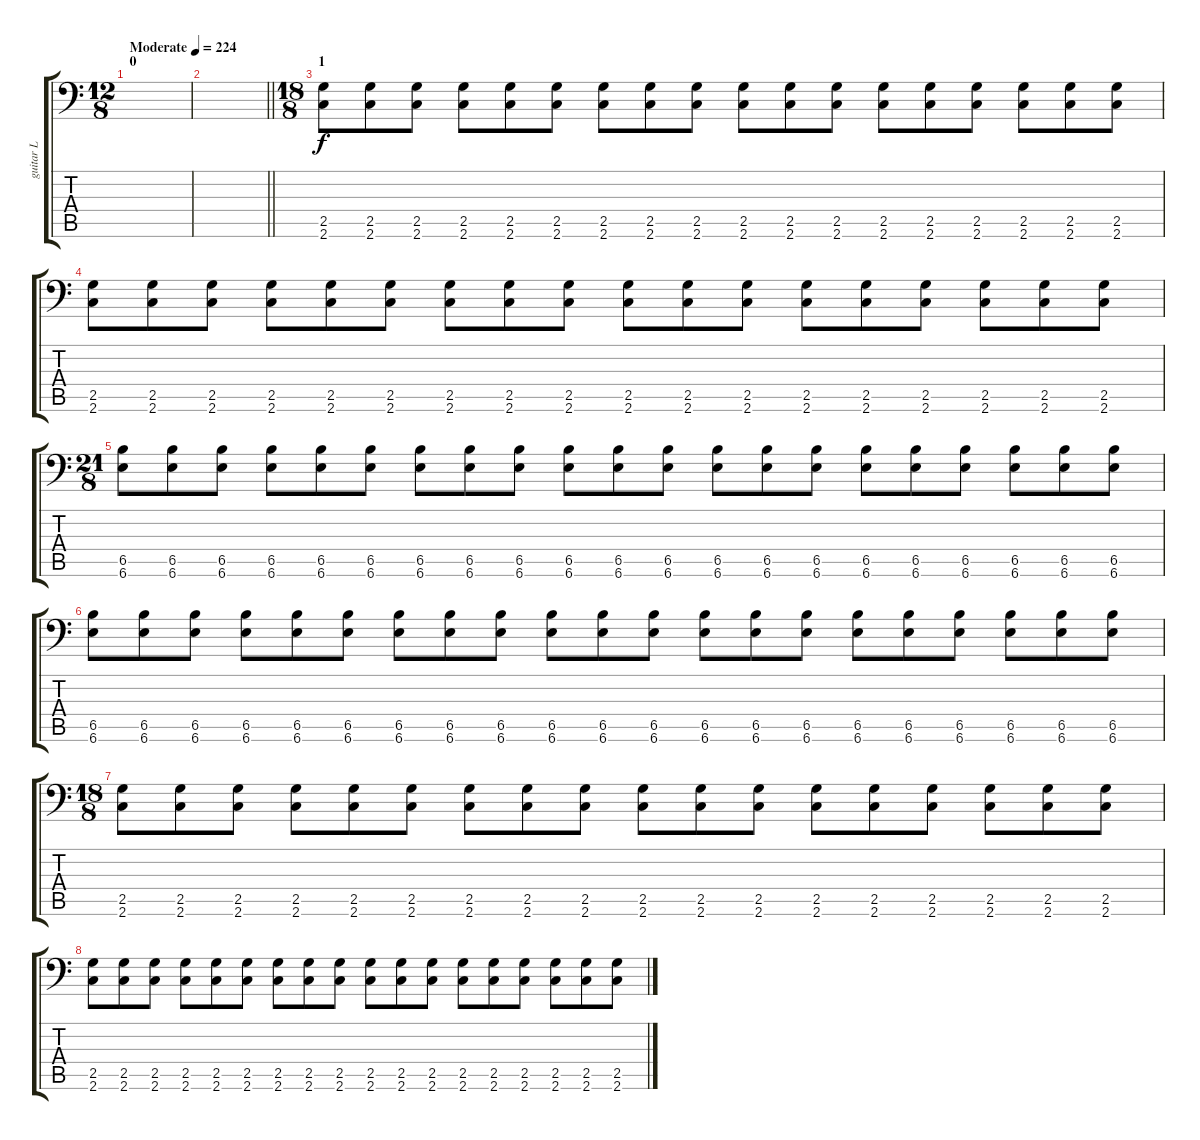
\track ("guitar L" "guitar L") {instrument distortionguitar}
\staff {score tabs}
\tuning (C4 G3 Eb3 Bb2 F2 Bb1) {hide}
\ts (12 8)
\section ("" "0")
\tempo (224 "Moderate")
\clef f4
\ks c
|
\barLineRight lightlight
|
\ts (18 8)
\section ("" "1")
(2.5 2.6).8 (2.5 2.6).8 (2.5 2.6).8 (2.5 2.6).8 (2.5 2.6).8 (2.5 2.6).8 (2.5 2.6).8 (2.5 2.6).8 (2.5 2.6).8 (2.5 2.6).8 (2.5 2.6).8 (2.5 2.6).8 (2.5 2.6).8 (2.5 2.6).8 (2.5 2.6).8 (2.5 2.6).8 (2.5 2.6).8 (2.5 2.6).8 |
(2.5 2.6).8 (2.5 2.6).8 (2.5 2.6).8 (2.5 2.6).8 (2.5 2.6).8 (2.5 2.6).8 (2.5 2.6).8 (2.5 2.6).8 (2.5 2.6).8 (2.5 2.6).8 (2.5 2.6).8 (2.5 2.6).8 (2.5 2.6).8 (2.5 2.6).8 (2.5 2.6).8 (2.5 2.6).8 (2.5 2.6).8 (2.5 2.6).8 |
\ts (21 8)
(6.5 6.6).8 (6.5 6.6).8 (6.5 6.6).8 (6.5 6.6).8 (6.5 6.6).8 (6.5 6.6).8 (6.5 6.6).8 (6.5 6.6).8 (6.5 6.6).8 (6.5 6.6).8 (6.5 6.6).8 (6.5 6.6).8 (6.5 6.6).8 (6.5 6.6).8 (6.5 6.6).8 (6.5 6.6).8 (6.5 6.6).8 (6.5 6.6).8 (6.5 6.6).8 (6.5 6.6).8 (6.5 6.6).8 |
(6.5 6.6).8 (6.5 6.6).8 (6.5 6.6).8 (6.5 6.6).8 (6.5 6.6).8 (6.5 6.6).8 (6.5 6.6).8 (6.5 6.6).8 (6.5 6.6).8 (6.5 6.6).8 (6.5 6.6).8 (6.5 6.6).8 (6.5 6.6).8 (6.5 6.6).8 (6.5 6.6).8 (6.5 6.6).8 (6.5 6.6).8 (6.5 6.6).8 (6.5 6.6).8 (6.5 6.6).8 (6.5 6.6).8 |
\ts (18 8)
(2.5 2.6).8 (2.5 2.6).8 (2.5 2.6).8 (2.5 2.6).8 (2.5 2.6).8 (2.5 2.6).8 (2.5 2.6).8 (2.5 2.6).8 (2.5 2.6).8 (2.5 2.6).8 (2.5 2.6).8 (2.5 2.6).8 (2.5 2.6).8 (2.5 2.6).8 (2.5 2.6).8 (2.5 2.6).8 (2.5 2.6).8 (2.5 2.6).8 |
(2.5 2.6).8 (2.5 2.6).8 (2.5 2.6).8 (2.5 2.6).8 (2.5 2.6).8 (2.5 2.6).8 (2.5 2.6).8 (2.5 2.6).8 (2.5 2.6).8 (2.5 2.6).8 (2.5 2.6).8 (2.5 2.6).8 (2.5 2.6).8 (2.5 2.6).8 (2.5 2.6).8 (2.5 2.6).8 (2.5 2.6).8 (2.5 2.6).8
